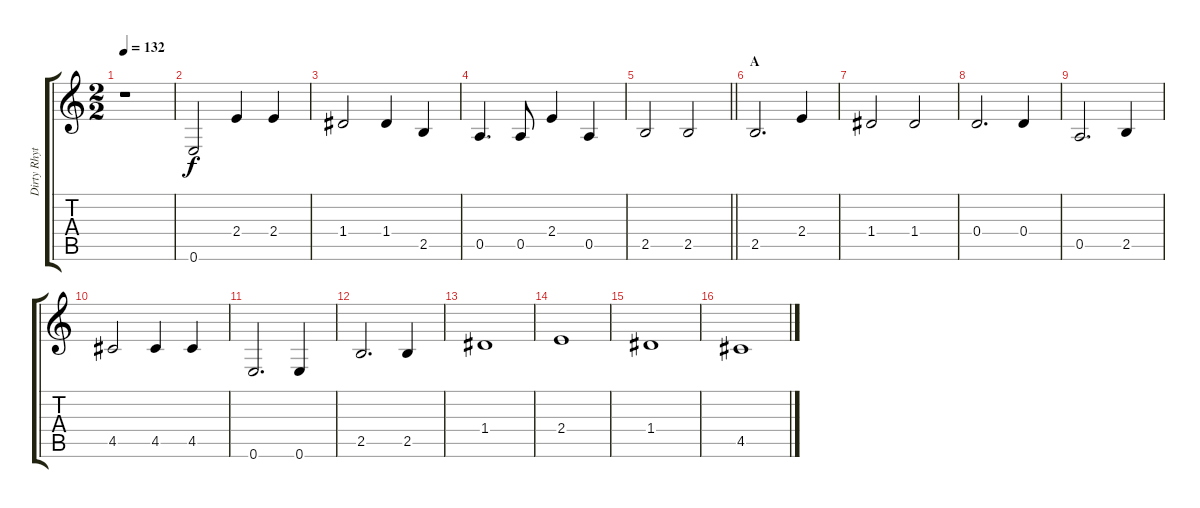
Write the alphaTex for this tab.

\track ("Dirty Rhythm Guitar 1" "Dirty Rhyt") {instrument distortionguitar}
\staff {score tabs}
\tuning (E4 B3 G3 D3 A2 E2) {hide}
\ts (2 2)
\tempo 132
\clef g2
\ks c
r.1{dy f instrument distortionguitar} |
0.6.2 2.4.4 2.4.4 |
1.4.2 1.4.4 2.5.4 |
0.5.4{d} 0.5.8 2.4.4 0.5.4 |
\barLineRight lightlight
2.5.2 2.5.2 |
\section ("" "A")
2.5.2{d} 2.4.4 |
1.4.2 1.4.2 |
0.4.2{d} 0.4.4 |
0.5.2{d} 2.5.4 |
4.5.2 4.5.4 4.5.4 |
0.6.2{d} 0.6.4 |
2.5.2{d} 2.5.4 |
1.4.1 |
2.4.1 |
1.4.1 |
4.5.1
